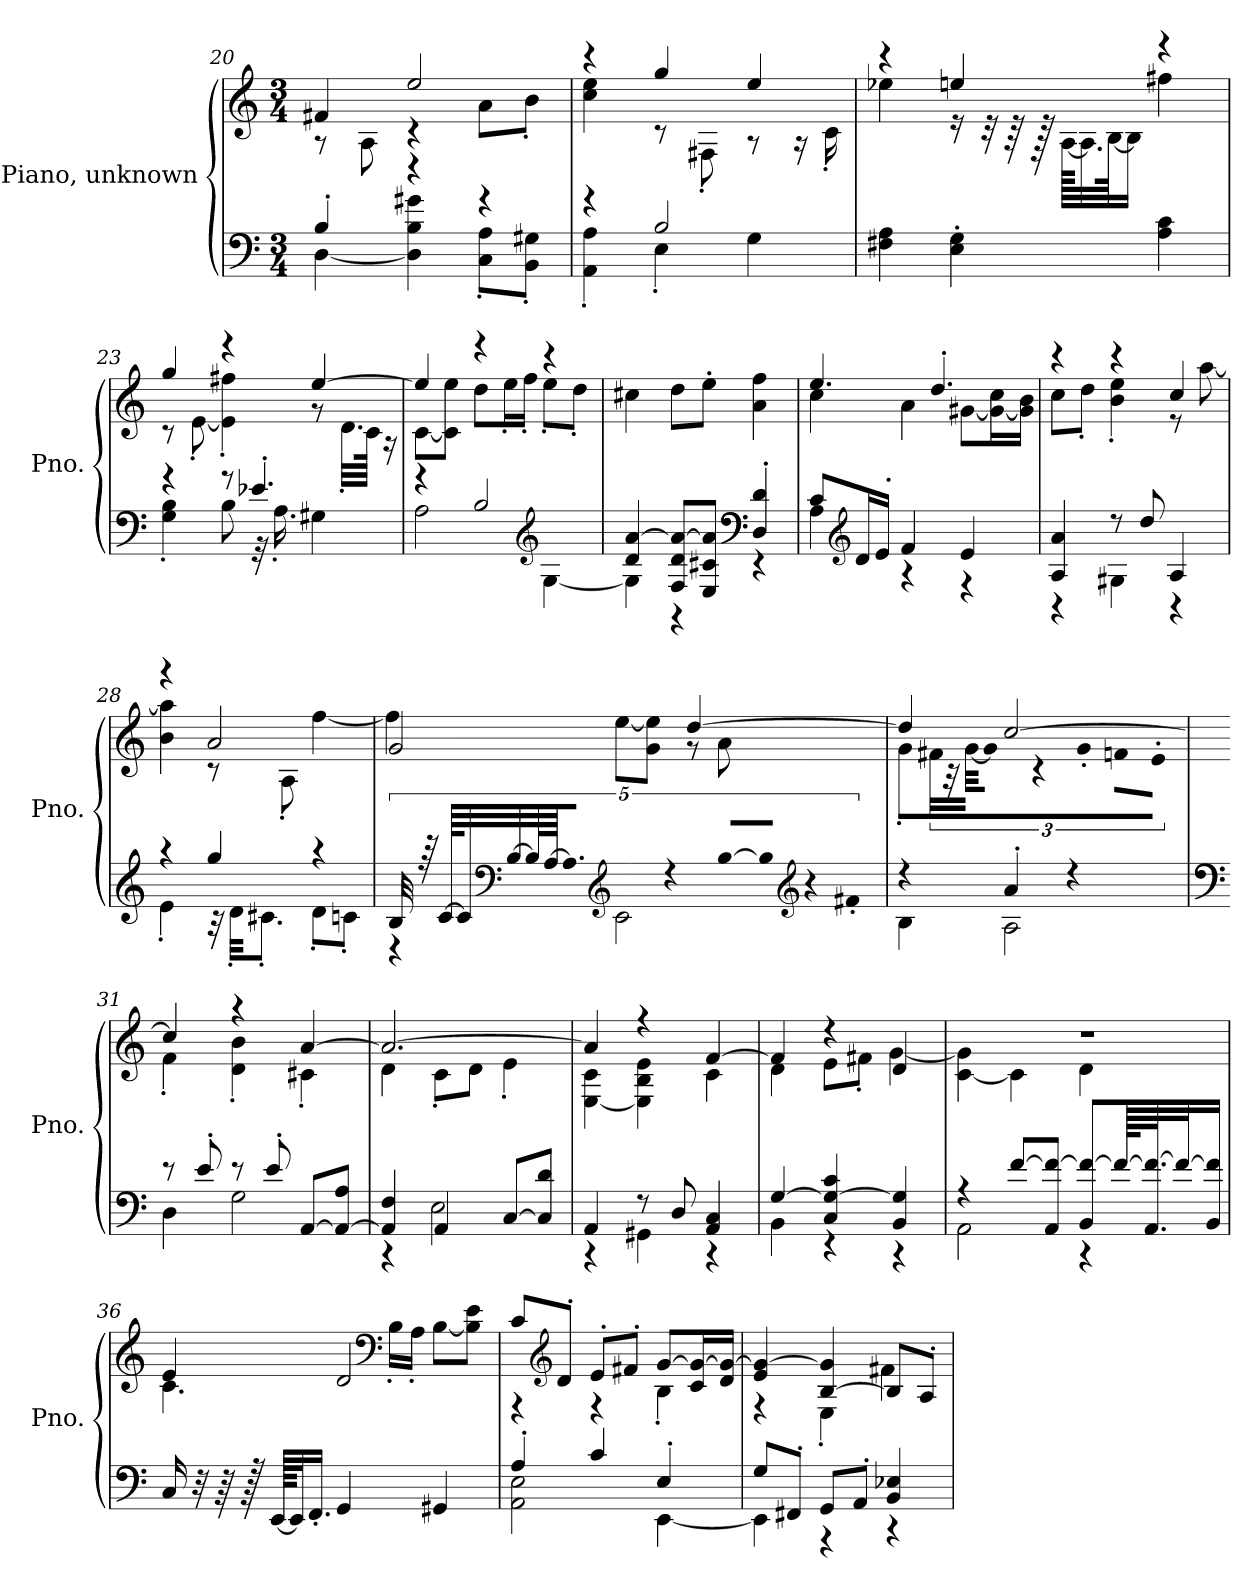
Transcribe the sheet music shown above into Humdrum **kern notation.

**kern	**kern
*part1	*part1
*staff2	*staff1
*I"Piano, unknown	*
*I'Pno.	*
*clefF4	*clefG2
*k[]	*k[]
*M3/4	*M3/4
=20	=20
*^	*^
4B'/	[4D\	4f#X/	8r
.	.	.	8A\
4r	4D\] 4B\ 4g#X\	2ee/	4r
4r	8C\' 8A\'L	.	8a\L
.	8BB\' 8G#X\'J	.	8b'\J
!!LO:LB:g=z	!!
=21	=21	=21	=21
4r	4AA\' 4A\'	4r	4cc\ 4ee\
2B/	4E'\	4gg/	8r
.	.	.	8F#X'\
.	4G\	4ee/	8r
.	.	.	16r
.	.	.	16c'\
*v	*v	*	*
=22	=22	=22
4F#X\ 4A\	4r	4ee-X\
4E\' 4G\'	4een/	16r
.	.	32r
.	.	64r
.	.	128r
.	.	[128A\KKLLL
.	.	32.A\]
.	.	[64B\JK
.	.	16B\JJ]
4A\ 4c\	4r	4ff#X\
=23	=23	=23
*^	*	*
4r	4G\' 4B\'	4gg/	8r
.	.	.	[8e'\
8r	8B\	4r	4e\]' 4ff#X\'
4.e-X'/	32r	.	.
.	16.A'\	.	.
.	4G#X\	[4ee/	8r
.	.	.	32.d'\LLL
.	.	.	64c\JJJk
.	.	.	16r
=24	=24	=24	=24
4r	2A\	4ee/]	[8c\L
.	.	.	8c\] 8ee\J
2B/	.	4r	8dd\L
.	.	.	16ee'\L
.	.	.	16ff'\JJ
*clefG2	*	*	*
.	[4G\	4r	8ee'\L
.	.	.	8dd'\J
*	*	*v	*v
!!LO:LB:g=z
=25	=25	=25
4d/ [4a/	4G\]	4cc#X\
8F/ 8d/ 8a/_L	4r	8dd\L
8E/ 8c#X/ 8a/]J	.	8ee'\J
*clefF4	*	*
4D/' 4d/'	4r	4a\ 4ff\
=26	=26	=26
*	*	*^
8c/L	4A\	4.ee/	4cc\
*clefG2	*	*	*
16d/L	.	.	.
16e'/JJ	.	.	.
4f/	4r	.	4a\
.	.	4.dd'/	.
4e/	4r	.	[8g#X\L
.	.	.	16g#\_ 16cc\L
.	.	.	16g#\] 16b\JJ
=27	=27	=27	=27
4A/ 4a/	4r	4r	8cc\L
.	.	.	8dd'\J
8r	4G#X\	4r	4b\' 4ee\'
8dd/	.	.	.
4A/	4r	4cc/	8r
.	.	.	[8aa\
=28	=28	=28	=28
4r	4e'\	4r	4b\ 4aa\]
4gg/	32r	2a/	8r
.	32d'\KKL	.	.
.	8.c#X'\J	.	.
.	.	.	8A'\
4r	8d'\L	.	[4ff\
.	8cn'\J	.	.
!!LO:PB:g=z	!!
=29	=29	=29	=29
40B/	4r	2g/	4ff\]
80r	.	.	.
[80c/KLLL	.	.	.
40c/]	.	.	.
*clefF4	*	*	*
[40B/	.	.	.
80B/L]	.	.	.
[80A/J	.	.	.
32.A/JJJ]	.	.	.
128r	.	.	.
[128B/KKKLL	.	.	.
16B/JJ]	.	.	.
*clefG2	*	*	*
4r	2c\	.	[8ee\L
.	.	.	8g\ 8ee\]J
4f#X'/	.	[4dd/	8r
.	.	.	8a\
=30	=30	=30	=30
4r	4B\	4dd/]	8g'\L
.	.	.	48f#X\Jkk
.	.	.	48r
.	.	.	[48g\KLL
.	.	.	16g\JJ]
4a'/	2A\	[2cc/	8r
.	.	.	8g'\
4r	.	.	8fn\L
.	.	.	8e'\J
=31	=31	=31	=31
*clefF4	*	*	*
8r	4D\	4cc/]	4f'\
8e'/	.	.	.
8r	2G\	4r	4d\' 4b\'
8e'/	.	.	.
[8AA/L	.	[4a/	4c#X'\
8AA/_ 8A/J	.	.	.
!!LO:LB:g=z	!!
=32	=32	=32	=32
4AA/] 4F/	4r	2.a/_	4d\
4AA/	2E\	.	8c'\L
.	.	.	8d\J
[8C/L	.	.	4e'\
8C/] 8d/J	.	.	.
=33	=33	=33	=33
4AA/	4r	4a/]	[4E\ 4c\
8r	4GG#X\	4r	4E\] 4B\ 4e\
8D/	.	.	.
4AA/ 4C/	4r	[4f/	4c\
=34	=34	=34	=34
[4G/	4BB\	4f/]	4d\
4C/ 4G/_ 4c/	4r	4r	8e\L
.	.	.	8f#X'\J
4BB/ 4G/]	4r	4d/	[4g\
=35	=35	=35	=35
4r	2AA\	2.r	[4c\ 4g\]
[8f/L	.	.	4c\]
8AA/ 8f/_J	.	.	.
8BB/ 8f/_L	4r	.	4d\
128f/KLLL_	.	.	.
64.AA/ 64.f/_J	.	.	.
32f/J_	.	.	.
16BB/ 16f/]JJ	.	.	.
*v	*v	*	*
!!LO:LB:g=z	!!
=36	=36	=36
16C/	4e/	4.c\
32r	.	.
64r	.	.
128r	.	.
[128EE/KKLLL	.	.
32EE/J]	.	.
16.FF'/JJ	.	.
4GG/	2d/	.
*	*clefF4	*
.	.	16B'\LL
.	.	16A'\JJ
4GG#X/	.	[8B\L
.	.	8B\] 8e\J
=37	=37	=37
*^	*	*
4A'/	2AA\ 2E\	8c/L	4r
*	*	*clefG2	*
.	.	8d'/J	.
4c/	.	8e'/L	4r
.	.	8f#X'/J	.
4E'/	[4EE\	[8g/L	4B'\
.	.	16c/ 16g/_L	.
.	.	16d/ 16g/_JJ	.
=38	=38	=38	=38
8G/L	4EE\]	4e/ 4g/_	4r
8FF#X'/J	.	.	.
8GG/L	4r	[4B/ 4g/]	4E'\
8AA'/J	.	.	.
4BB/ 4E-X/	4r	8B/L]	4f#X\
.	.	8A'/J	.
*v	*v	*	*
*	*v	*v
=	=
*-	*-
